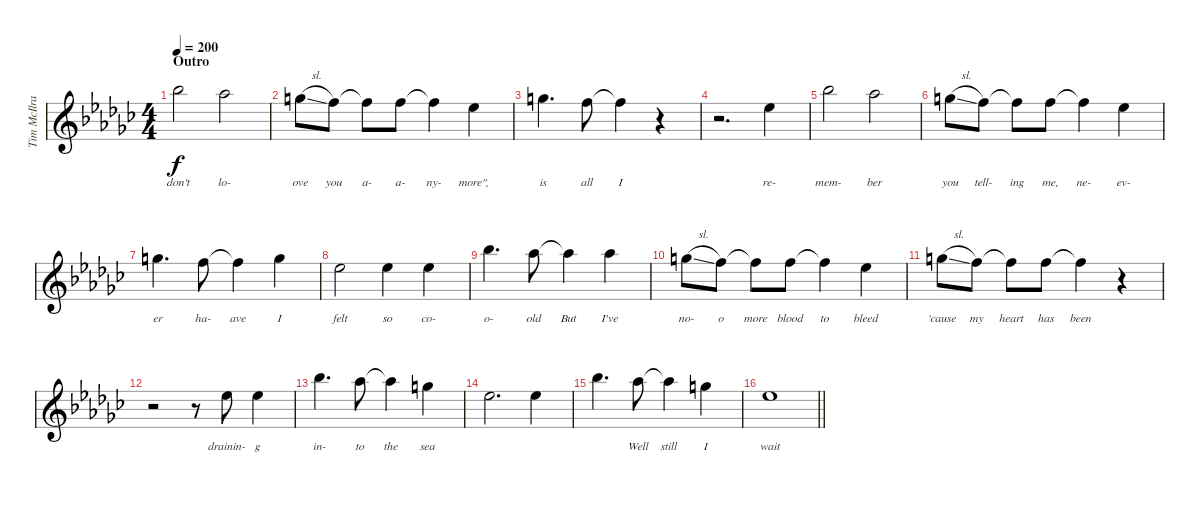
\track ("Tim McIlrath - Vocals" "Tim McIlra") {instrument distortionguitar}
\staff {score}
\tuning (Eb4 Bb3 Gb3 Db3 Ab2 Eb2) {hide}
\ts (4 4)
\section ("" "Outro")
\tempo 200
\clef g2
\ks ebminor
7.1.2{lyrics (0 "don't") lyrics (1 "") lyrics (2 "") lyrics (3 "") lyrics (4 "") dy f} 5.1.2{lyrics (0 "lo-") lyrics (1 "") lyrics (2 "") lyrics (3 "") lyrics (4 "")} |
4.1{sl}.8{lyrics (0 "ove") lyrics (1 "") lyrics (2 "") lyrics (3 "") lyrics (4 "")} 2.1.8{lyrics (0 "you") lyrics (1 "") lyrics (2 "") lyrics (3 "") lyrics (4 "")} 2.1{t}.8{lyrics (0 "a-") lyrics (1 "") lyrics (2 "") lyrics (3 "") lyrics (4 "")} 2.1.8{lyrics (0 "a-") lyrics (1 "") lyrics (2 "") lyrics (3 "") lyrics (4 "")} 2.1{t}.4{lyrics (0 "ny-") lyrics (1 "") lyrics (2 "") lyrics (3 "") lyrics (4 "")} 0.1.4{lyrics (0 "more\",") lyrics (1 "") lyrics (2 "") lyrics (3 "") lyrics (4 "")} |
4.1.4{d lyrics (0 "is") lyrics (1 "") lyrics (2 "") lyrics (3 "") lyrics (4 "")} 2.1.8{lyrics (0 "all") lyrics (1 "") lyrics (2 "") lyrics (3 "") lyrics (4 "")} 2.1{t}.4{lyrics (0 "I") lyrics (1 "") lyrics (2 "") lyrics (3 "") lyrics (4 "")} r.4 |
r.2{d} 0.1.4{lyrics (0 "re-") lyrics (1 "") lyrics (2 "") lyrics (3 "") lyrics (4 "")} |
7.1.2{lyrics (0 "mem-") lyrics (1 "") lyrics (2 "") lyrics (3 "") lyrics (4 "")} 5.1.2{lyrics (0 "ber") lyrics (1 "") lyrics (2 "") lyrics (3 "") lyrics (4 "")} |
4.1{sl}.8{lyrics (0 "you") lyrics (1 "") lyrics (2 "") lyrics (3 "") lyrics (4 "")} 2.1.8{lyrics (0 "tell-") lyrics (1 "") lyrics (2 "") lyrics (3 "") lyrics (4 "")} 2.1{t}.8{lyrics (0 "ing") lyrics (1 "") lyrics (2 "") lyrics (3 "") lyrics (4 "")} 2.1.8{lyrics (0 "me,") lyrics (1 "") lyrics (2 "") lyrics (3 "") lyrics (4 "")} 2.1{t}.4{lyrics (0 "ne-") lyrics (1 "") lyrics (2 "") lyrics (3 "") lyrics (4 "")} 0.1.4{lyrics (0 "ev-") lyrics (1 "") lyrics (2 "") lyrics (3 "") lyrics (4 "")} |
4.1.4{d lyrics (0 "er") lyrics (1 "") lyrics (2 "") lyrics (3 "") lyrics (4 "")} 2.1.8{lyrics (0 "ha-") lyrics (1 "") lyrics (2 "") lyrics (3 "") lyrics (4 "")} 2.1{t}.4{lyrics (0 "ave") lyrics (1 "") lyrics (2 "") lyrics (3 "") lyrics (4 "")} 4.1.4{lyrics (0 "I") lyrics (1 "") lyrics (2 "") lyrics (3 "") lyrics (4 "")} |
0.1.2{lyrics (0 "felt") lyrics (1 "") lyrics (2 "") lyrics (3 "") lyrics (4 "")} 0.1.4{lyrics (0 "so") lyrics (1 "") lyrics (2 "") lyrics (3 "") lyrics (4 "")} 0.1.4{lyrics (0 "co-") lyrics (1 "") lyrics (2 "") lyrics (3 "") lyrics (4 "")} |
7.1.4{d lyrics (0 "o-") lyrics (1 "") lyrics (2 "") lyrics (3 "") lyrics (4 "")} 5.1.8{lyrics (0 "old") lyrics (1 "") lyrics (2 "") lyrics (3 "") lyrics (4 "")} 5.1{t}.4{lyrics (0 "But") lyrics (1 "") lyrics (2 "") lyrics (3 "") lyrics (4 "")} 5.1.4{lyrics (0 "I've") lyrics (1 "") lyrics (2 "") lyrics (3 "") lyrics (4 "")} |
4.1{sl}.8{lyrics (0 "no-") lyrics (1 "") lyrics (2 "") lyrics (3 "") lyrics (4 "")} 2.1.8{lyrics (0 "o") lyrics (1 "") lyrics (2 "") lyrics (3 "") lyrics (4 "")} 2.1{t}.8{lyrics (0 "more") lyrics (1 "") lyrics (2 "") lyrics (3 "") lyrics (4 "")} 2.1.8{lyrics (0 "blood") lyrics (1 "") lyrics (2 "") lyrics (3 "") lyrics (4 "")} 2.1{t}.4{lyrics (0 "to") lyrics (1 "") lyrics (2 "") lyrics (3 "") lyrics (4 "")} 0.1.4{lyrics (0 "bleed") lyrics (1 "") lyrics (2 "") lyrics (3 "") lyrics (4 "")} |
4.1{sl}.8{lyrics (0 "'cause") lyrics (1 "") lyrics (2 "") lyrics (3 "") lyrics (4 "")} 2.1.8{lyrics (0 "my") lyrics (1 "") lyrics (2 "") lyrics (3 "") lyrics (4 "")} 2.1{t}.8{lyrics (0 "heart") lyrics (1 "") lyrics (2 "") lyrics (3 "") lyrics (4 "")} 2.1.8{lyrics (0 "has") lyrics (1 "") lyrics (2 "") lyrics (3 "") lyrics (4 "")} 2.1{t}.4{lyrics (0 "been") lyrics (1 "") lyrics (2 "") lyrics (3 "") lyrics (4 "")} r.4 |
r.2 r.8 0.1.8{lyrics (0 "drainin-") lyrics (1 "") lyrics (2 "") lyrics (3 "") lyrics (4 "")} 0.1.4{lyrics (0 "g") lyrics (1 "") lyrics (2 "") lyrics (3 "") lyrics (4 "")} |
7.1.4{d lyrics (0 "in-") lyrics (1 "") lyrics (2 "") lyrics (3 "") lyrics (4 "")} 5.1.8{lyrics (0 "to") lyrics (1 "") lyrics (2 "") lyrics (3 "") lyrics (4 "")} 5.1{t}.4{lyrics (0 "the") lyrics (1 "") lyrics (2 "") lyrics (3 "") lyrics (4 "")} 4.1.4{lyrics (0 "sea") lyrics (1 "") lyrics (2 "") lyrics (3 "") lyrics (4 "")} |
0.1.2{d lyrics (0 "") lyrics (1 "") lyrics (2 "") lyrics (3 "") lyrics (4 "")} 0.1.4{lyrics (0 "") lyrics (1 "") lyrics (2 "") lyrics (3 "") lyrics (4 "")} |
7.1.4{d lyrics (0 "") lyrics (1 "") lyrics (2 "") lyrics (3 "") lyrics (4 "")} 5.1.8{lyrics (0 "Well") lyrics (1 "") lyrics (2 "") lyrics (3 "") lyrics (4 "")} 5.1{t}.4{lyrics (0 "still") lyrics (1 "") lyrics (2 "") lyrics (3 "") lyrics (4 "")} 4.1.4{lyrics (0 "I") lyrics (1 "") lyrics (2 "") lyrics (3 "") lyrics (4 "")} |
\barLineRight lightlight
0.1.1{lyrics (0 "wait") lyrics (1 "") lyrics (2 "") lyrics (3 "") lyrics (4 "")}
